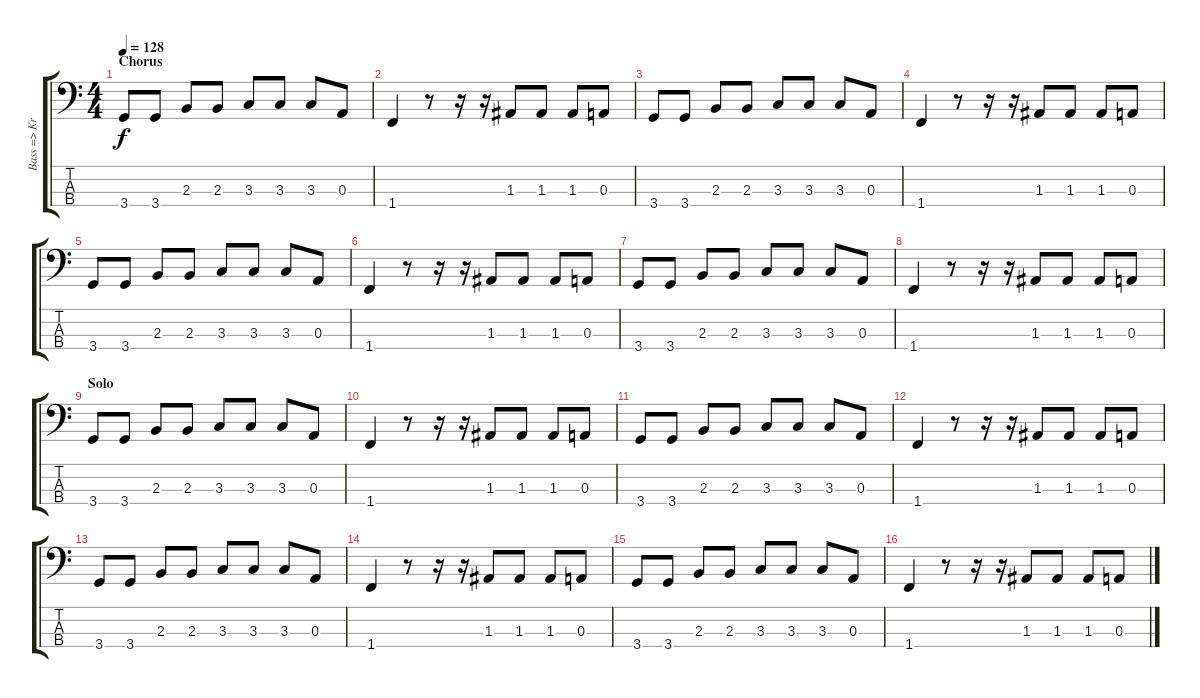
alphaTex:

\track ("Bass => Krist" "Bass => Kr") {instrument electricbasspick}
\staff {score tabs}
\tuning (G2 D2 A1 E1) {hide}
\ts (4 4)
\section ("" "Chorus")
\tempo 128
\clef f4
\ks c
3.4.8{dy f} 3.4.8 2.3.8 2.3.8 3.3.8 3.3.8 3.3.8 0.3.8 |
1.4.4 r.8 r.16 r.16 1.3.8 1.3.8 1.3.8 0.3.8 |
3.4.8 3.4.8 2.3.8 2.3.8 3.3.8 3.3.8 3.3.8 0.3.8 |
1.4.4 r.8 r.16 r.16 1.3.8 1.3.8 1.3.8 0.3.8 |
3.4.8 3.4.8 2.3.8 2.3.8 3.3.8 3.3.8 3.3.8 0.3.8 |
1.4.4 r.8 r.16 r.16 1.3.8 1.3.8 1.3.8 0.3.8 |
3.4.8 3.4.8 2.3.8 2.3.8 3.3.8 3.3.8 3.3.8 0.3.8 |
1.4.4 r.8 r.16 r.16 1.3.8 1.3.8 1.3.8 0.3.8 |
\section ("" "Solo")
3.4.8 3.4.8 2.3.8 2.3.8 3.3.8 3.3.8 3.3.8 0.3.8 |
1.4.4 r.8 r.16 r.16 1.3.8 1.3.8 1.3.8 0.3.8 |
3.4.8 3.4.8 2.3.8 2.3.8 3.3.8 3.3.8 3.3.8 0.3.8 |
1.4.4 r.8 r.16 r.16 1.3.8 1.3.8 1.3.8 0.3.8 |
3.4.8 3.4.8 2.3.8 2.3.8 3.3.8 3.3.8 3.3.8 0.3.8 |
1.4.4 r.8 r.16 r.16 1.3.8 1.3.8 1.3.8 0.3.8 |
3.4.8 3.4.8 2.3.8 2.3.8 3.3.8 3.3.8 3.3.8 0.3.8 |
1.4.4 r.8 r.16 r.16 1.3.8 1.3.8 1.3.8 0.3.8
